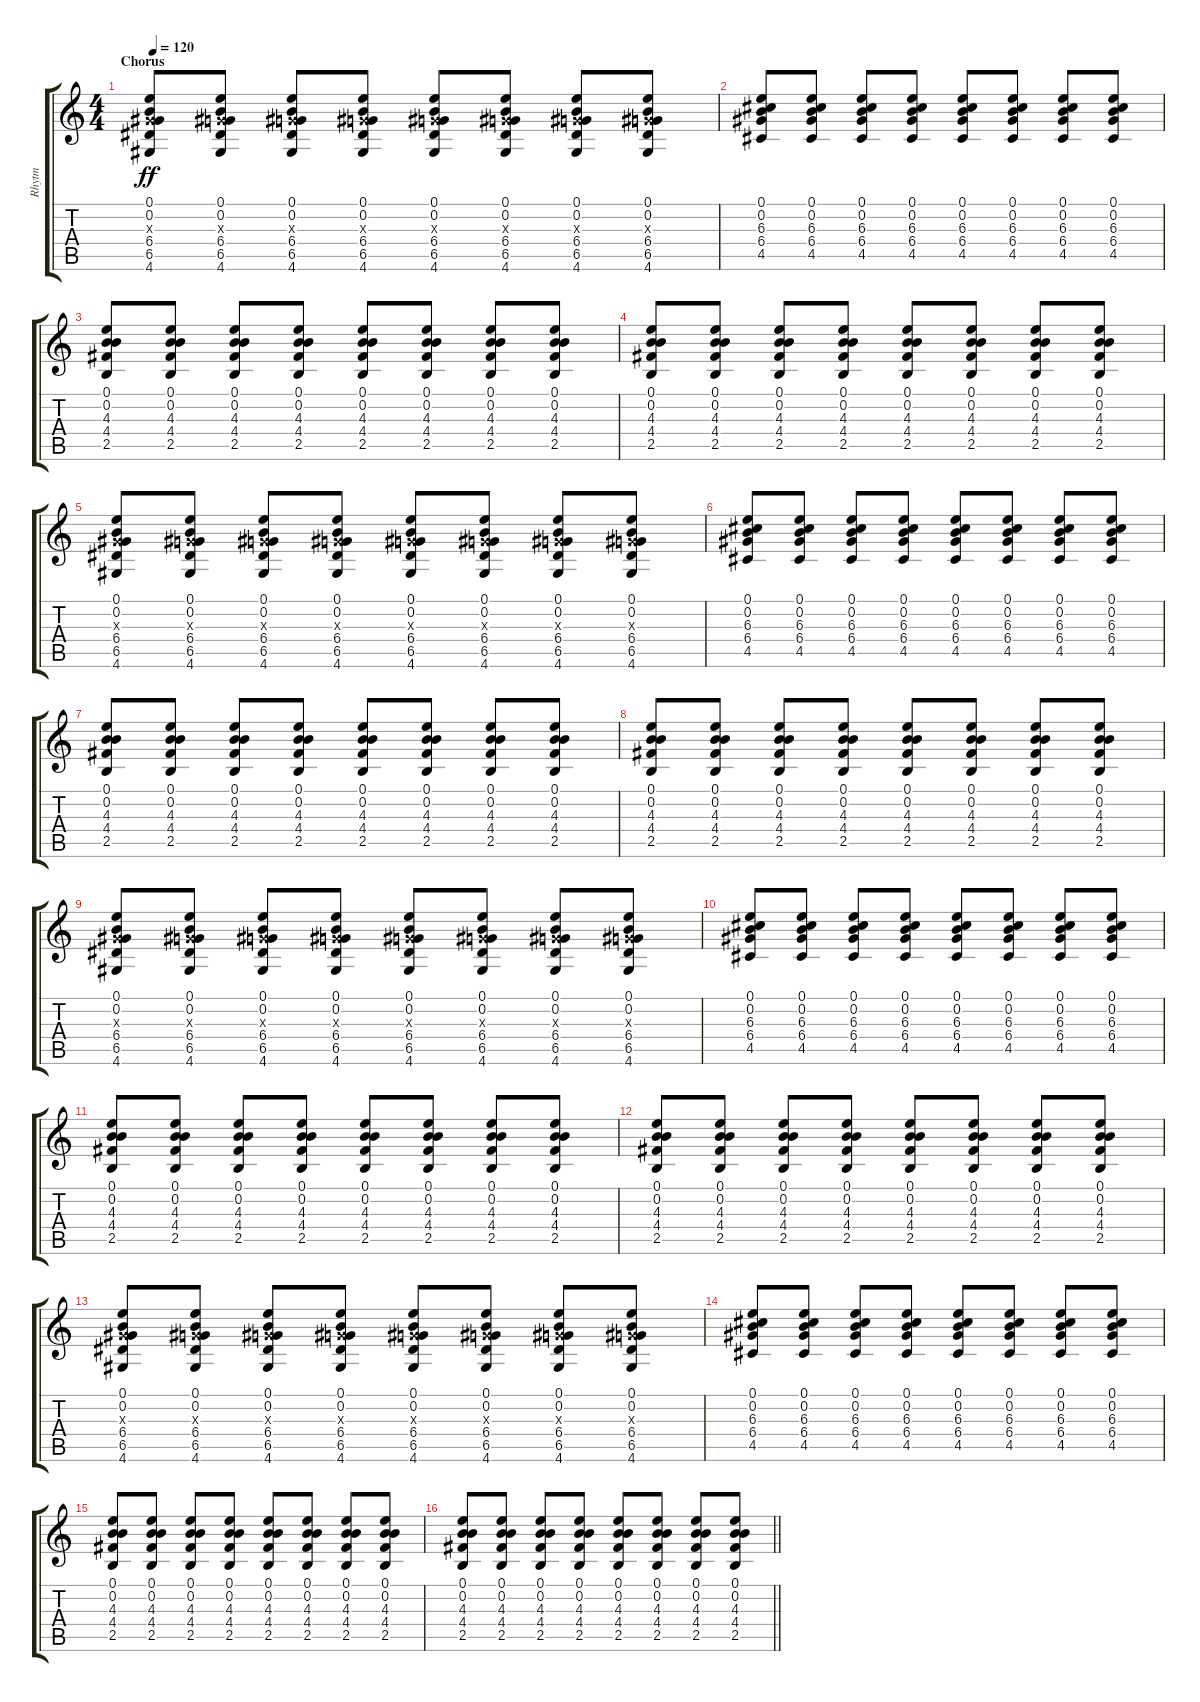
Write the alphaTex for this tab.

\track ("Rhytm" "Rhytm") {instrument electricguitarclean}
\staff {score tabs}
\tuning (E4 B3 G3 D3 A2 E2) {hide}
\ts (4 4)
\section ("" "Chorus")
\tempo 120
\clef g2
\ks c
(0.1 0.2 0.3{x} 6.4 6.5 4.6).8{dy ff} (0.1 0.2 0.3{x} 6.4 6.5 4.6).8 (0.1 0.2 0.3{x} 6.4 6.5 4.6).8 (0.1 0.2 0.3{x} 6.4 6.5 4.6).8 (0.1 0.2 0.3{x} 6.4 6.5 4.6).8 (0.1 0.2 0.3{x} 6.4 6.5 4.6).8 (0.1 0.2 0.3{x} 6.4 6.5 4.6).8 (0.1 0.2 0.3{x} 6.4 6.5 4.6).8 |
(0.1 0.2 6.3 6.4 4.5).8 (0.1 0.2 6.3 6.4 4.5).8 (0.1 0.2 6.3 6.4 4.5).8 (0.1 0.2 6.3 6.4 4.5).8 (0.1 0.2 6.3 6.4 4.5).8 (0.1 0.2 6.3 6.4 4.5).8 (0.1 0.2 6.3 6.4 4.5).8 (0.1 0.2 6.3 6.4 4.5).8 |
(0.1 0.2 4.3 4.4 2.5).8 (0.1 0.2 4.3 4.4 2.5).8 (0.1 0.2 4.3 4.4 2.5).8 (0.1 0.2 4.3 4.4 2.5).8 (0.1 0.2 4.3 4.4 2.5).8 (0.1 0.2 4.3 4.4 2.5).8 (0.1 0.2 4.3 4.4 2.5).8 (0.1 0.2 4.3 4.4 2.5).8 |
(0.1 0.2 4.3 4.4 2.5).8 (0.1 0.2 4.3 4.4 2.5).8 (0.1 0.2 4.3 4.4 2.5).8 (0.1 0.2 4.3 4.4 2.5).8 (0.1 0.2 4.3 4.4 2.5).8 (0.1 0.2 4.3 4.4 2.5).8 (0.1 0.2 4.3 4.4 2.5).8 (0.1 0.2 4.3 4.4 2.5).8 |
(0.1 0.2 0.3{x} 6.4 6.5 4.6).8 (0.1 0.2 0.3{x} 6.4 6.5 4.6).8 (0.1 0.2 0.3{x} 6.4 6.5 4.6).8 (0.1 0.2 0.3{x} 6.4 6.5 4.6).8 (0.1 0.2 0.3{x} 6.4 6.5 4.6).8 (0.1 0.2 0.3{x} 6.4 6.5 4.6).8 (0.1 0.2 0.3{x} 6.4 6.5 4.6).8 (0.1 0.2 0.3{x} 6.4 6.5 4.6).8 |
(0.1 0.2 6.3 6.4 4.5).8 (0.1 0.2 6.3 6.4 4.5).8 (0.1 0.2 6.3 6.4 4.5).8 (0.1 0.2 6.3 6.4 4.5).8 (0.1 0.2 6.3 6.4 4.5).8 (0.1 0.2 6.3 6.4 4.5).8 (0.1 0.2 6.3 6.4 4.5).8 (0.1 0.2 6.3 6.4 4.5).8 |
(0.1 0.2 4.3 4.4 2.5).8 (0.1 0.2 4.3 4.4 2.5).8 (0.1 0.2 4.3 4.4 2.5).8 (0.1 0.2 4.3 4.4 2.5).8 (0.1 0.2 4.3 4.4 2.5).8 (0.1 0.2 4.3 4.4 2.5).8 (0.1 0.2 4.3 4.4 2.5).8 (0.1 0.2 4.3 4.4 2.5).8 |
(0.1 0.2 4.3 4.4 2.5).8 (0.1 0.2 4.3 4.4 2.5).8 (0.1 0.2 4.3 4.4 2.5).8 (0.1 0.2 4.3 4.4 2.5).8 (0.1 0.2 4.3 4.4 2.5).8 (0.1 0.2 4.3 4.4 2.5).8 (0.1 0.2 4.3 4.4 2.5).8 (0.1 0.2 4.3 4.4 2.5).8 |
(0.1 0.2 0.3{x} 6.4 6.5 4.6).8 (0.1 0.2 0.3{x} 6.4 6.5 4.6).8 (0.1 0.2 0.3{x} 6.4 6.5 4.6).8 (0.1 0.2 0.3{x} 6.4 6.5 4.6).8 (0.1 0.2 0.3{x} 6.4 6.5 4.6).8 (0.1 0.2 0.3{x} 6.4 6.5 4.6).8 (0.1 0.2 0.3{x} 6.4 6.5 4.6).8 (0.1 0.2 0.3{x} 6.4 6.5 4.6).8 |
(0.1 0.2 6.3 6.4 4.5).8 (0.1 0.2 6.3 6.4 4.5).8 (0.1 0.2 6.3 6.4 4.5).8 (0.1 0.2 6.3 6.4 4.5).8 (0.1 0.2 6.3 6.4 4.5).8 (0.1 0.2 6.3 6.4 4.5).8 (0.1 0.2 6.3 6.4 4.5).8 (0.1 0.2 6.3 6.4 4.5).8 |
(0.1 0.2 4.3 4.4 2.5).8 (0.1 0.2 4.3 4.4 2.5).8 (0.1 0.2 4.3 4.4 2.5).8 (0.1 0.2 4.3 4.4 2.5).8 (0.1 0.2 4.3 4.4 2.5).8 (0.1 0.2 4.3 4.4 2.5).8 (0.1 0.2 4.3 4.4 2.5).8 (0.1 0.2 4.3 4.4 2.5).8 |
(0.1 0.2 4.3 4.4 2.5).8 (0.1 0.2 4.3 4.4 2.5).8 (0.1 0.2 4.3 4.4 2.5).8 (0.1 0.2 4.3 4.4 2.5).8 (0.1 0.2 4.3 4.4 2.5).8 (0.1 0.2 4.3 4.4 2.5).8 (0.1 0.2 4.3 4.4 2.5).8 (0.1 0.2 4.3 4.4 2.5).8 |
(0.1 0.2 0.3{x} 6.4 6.5 4.6).8 (0.1 0.2 0.3{x} 6.4 6.5 4.6).8 (0.1 0.2 0.3{x} 6.4 6.5 4.6).8 (0.1 0.2 0.3{x} 6.4 6.5 4.6).8 (0.1 0.2 0.3{x} 6.4 6.5 4.6).8 (0.1 0.2 0.3{x} 6.4 6.5 4.6).8 (0.1 0.2 0.3{x} 6.4 6.5 4.6).8 (0.1 0.2 0.3{x} 6.4 6.5 4.6).8 |
(0.1 0.2 6.3 6.4 4.5).8 (0.1 0.2 6.3 6.4 4.5).8 (0.1 0.2 6.3 6.4 4.5).8 (0.1 0.2 6.3 6.4 4.5).8 (0.1 0.2 6.3 6.4 4.5).8 (0.1 0.2 6.3 6.4 4.5).8 (0.1 0.2 6.3 6.4 4.5).8 (0.1 0.2 6.3 6.4 4.5).8 |
(0.1 0.2 4.3 4.4 2.5).8 (0.1 0.2 4.3 4.4 2.5).8 (0.1 0.2 4.3 4.4 2.5).8 (0.1 0.2 4.3 4.4 2.5).8 (0.1 0.2 4.3 4.4 2.5).8 (0.1 0.2 4.3 4.4 2.5).8 (0.1 0.2 4.3 4.4 2.5).8 (0.1 0.2 4.3 4.4 2.5).8 |
\barLineRight lightlight
(0.1 0.2 4.3 4.4 2.5).8 (0.1 0.2 4.3 4.4 2.5).8 (0.1 0.2 4.3 4.4 2.5).8 (0.1 0.2 4.3 4.4 2.5).8 (0.1 0.2 4.3 4.4 2.5).8 (0.1 0.2 4.3 4.4 2.5).8 (0.1 0.2 4.3 4.4 2.5).8 (0.1 0.2 4.3 4.4 2.5).8
